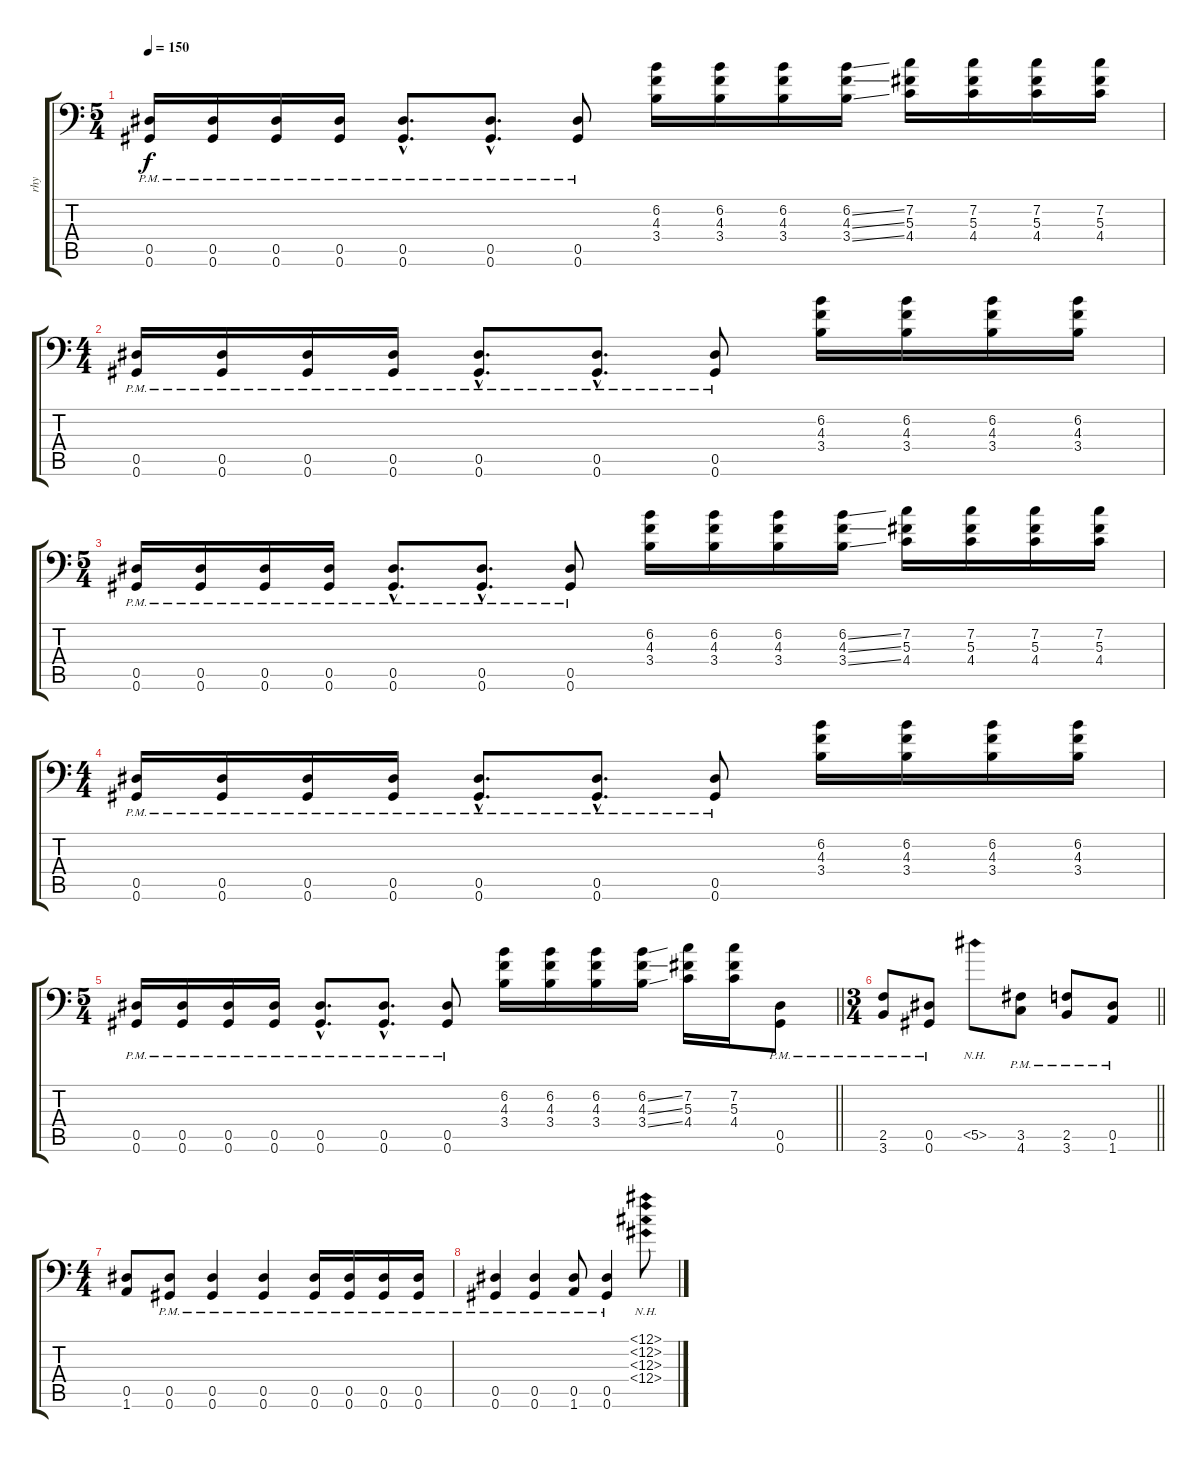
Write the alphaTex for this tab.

\track ("rhy" "rhy") {instrument distortionguitar}
\staff {score tabs}
\tuning (Bb3 F3 Db3 Ab2 Eb2 Ab1) {hide}
\ts (5 4)
\tempo 150
\clef f4
\ks c
(0.5{pm} 0.6{pm}).16{dy f} (0.5{pm} 0.6{pm}).16 (0.5{pm} 0.6{pm}).16 (0.5{pm} 0.6{pm}).16 (0.5{hac pm} 0.6{hac pm}).8{d} (0.5{hac pm} 0.6{hac pm}).8{d} (0.5{pm} 0.6{pm}).8 (6.2 4.3 3.4).16 (6.2 4.3 3.4).16 (6.2 4.3 3.4).16 (6.2{ss} 4.3{ss} 3.4{ss}).16 (7.2 5.3 4.4).16 (7.2 5.3 4.4).16 (7.2 5.3 4.4).16 (7.2 5.3 4.4).16 |
\ts (4 4)
(0.5{pm} 0.6{pm}).16 (0.5{pm} 0.6{pm}).16 (0.5{pm} 0.6{pm}).16 (0.5{pm} 0.6{pm}).16 (0.5{hac pm} 0.6{hac pm}).8{d} (0.5{hac pm} 0.6{hac pm}).8{d} (0.5{pm} 0.6{pm}).8 (6.2 4.3 3.4).16 (6.2 4.3 3.4).16 (6.2 4.3 3.4).16 (6.2 4.3 3.4).16 |
\ts (5 4)
(0.5{pm} 0.6{pm}).16 (0.5{pm} 0.6{pm}).16 (0.5{pm} 0.6{pm}).16 (0.5{pm} 0.6{pm}).16 (0.5{hac pm} 0.6{hac pm}).8{d} (0.5{hac pm} 0.6{hac pm}).8{d} (0.5{pm} 0.6{pm}).8 (6.2 4.3 3.4).16 (6.2 4.3 3.4).16 (6.2 4.3 3.4).16 (6.2{ss} 4.3{ss} 3.4{ss}).16 (7.2 5.3 4.4).16 (7.2 5.3 4.4).16 (7.2 5.3 4.4).16 (7.2 5.3 4.4).16 |
\ts (4 4)
(0.5{pm} 0.6{pm}).16 (0.5{pm} 0.6{pm}).16 (0.5{pm} 0.6{pm}).16 (0.5{pm} 0.6{pm}).16 (0.5{hac pm} 0.6{hac pm}).8{d} (0.5{hac pm} 0.6{hac pm}).8{d} (0.5{pm} 0.6{pm}).8 (6.2 4.3 3.4).16 (6.2 4.3 3.4).16 (6.2 4.3 3.4).16 (6.2 4.3 3.4).16 |
\ts (5 4)
\barLineRight lightlight
(0.5{pm} 0.6{pm}).16 (0.5{pm} 0.6{pm}).16 (0.5{pm} 0.6{pm}).16 (0.5{pm} 0.6{pm}).16 (0.5{hac pm} 0.6{hac pm}).8{d} (0.5{hac pm} 0.6{hac pm}).8{d} (0.5{pm} 0.6{pm}).8 (6.2 4.3 3.4).16 (6.2 4.3 3.4).16 (6.2 4.3 3.4).16 (6.2{ss} 4.3{ss} 3.4{ss}).16 (7.2 5.3 4.4).16 (7.2 5.3 4.4).16 (0.5{pm} 0.6{pm}).8 |
\ts (3 4)
\barLineRight lightlight
(2.5{pm} 3.6{pm}).8 (0.5{pm} 0.6{pm}).8 5.5{nh}.8 (3.5{pm} 4.6{pm}).8 (2.5{pm} 3.6{pm}).8 (0.5{pm} 1.6{pm}).8 |
\ts (4 4)
\section ("" "")
(0.5 1.6).8 (0.5{pm} 0.6{pm}).8 (0.5{pm} 0.6{pm}).4 (0.5{pm} 0.6{pm}).4 (0.5{pm} 0.6{pm}).16 (0.5{pm} 0.6{pm}).16 (0.5{pm} 0.6{pm}).16 (0.5{pm} 0.6{pm}).16 |
(0.5{pm} 0.6{pm}).4 (0.5{pm} 0.6{pm}).4 (0.5{pm} 1.6{pm}).8 (0.5{pm} 0.6{pm}).4 (12.1{nh} 12.2{nh} 12.3{nh} 12.4{nh}).8
